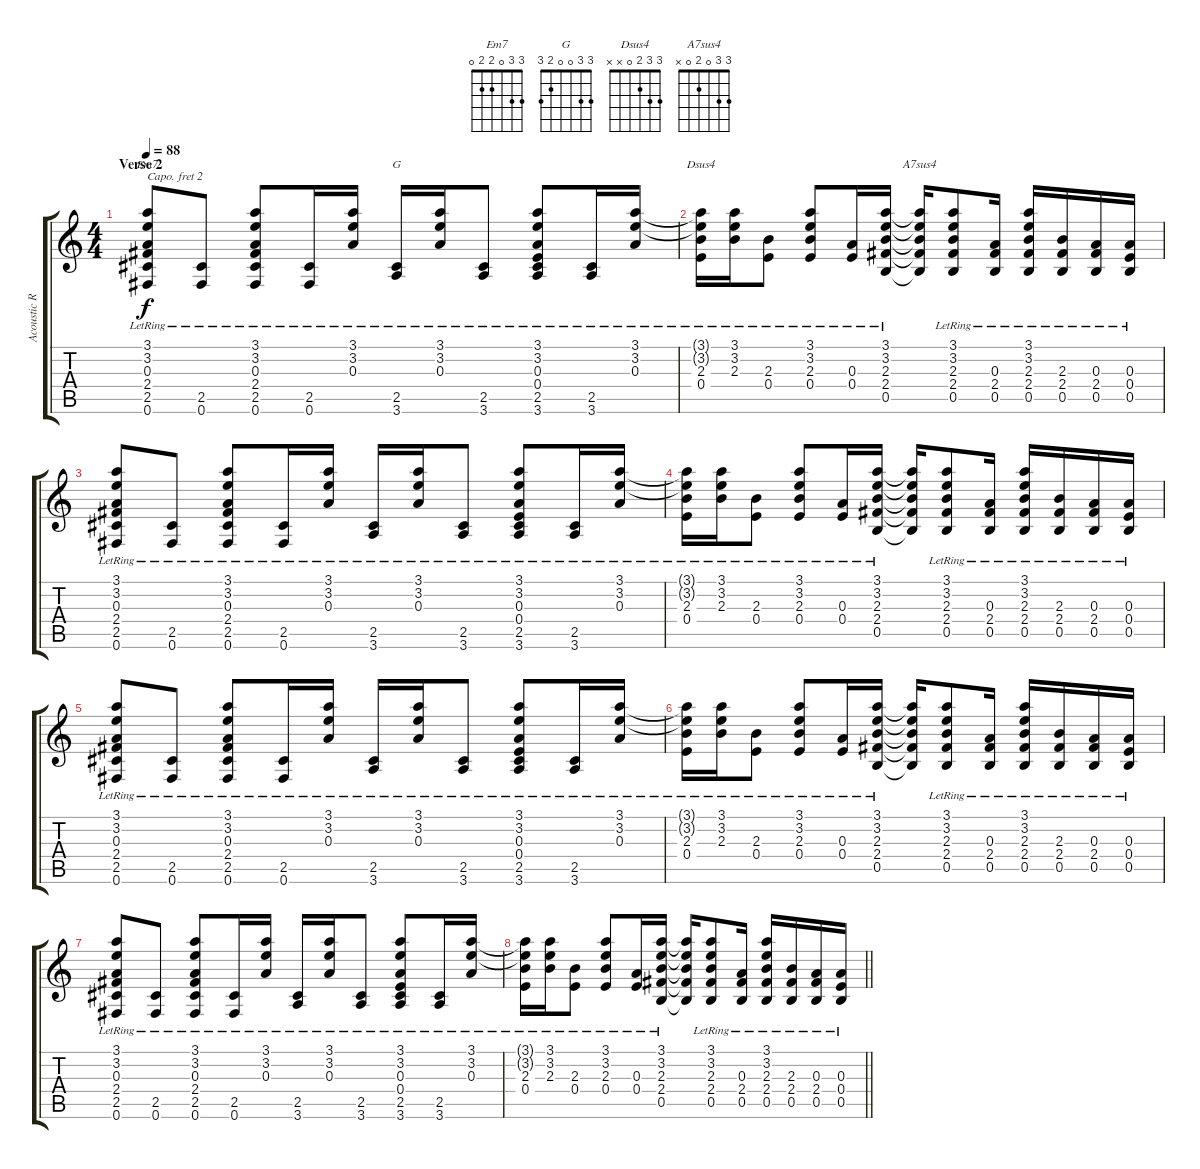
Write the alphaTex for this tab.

\track ("Acoustic Rhythm Guitar" "Acoustic R") {instrument acousticguitarsteel}
\staff {score tabs}
\capo 2
\tuning (E4 B3 G3 D3 A2 E2) {hide}
\chord ("Em7" 3 3 0 2 2 0)
\chord ("G" 3 3 0 0 2 3)
\chord ("Dsus4" 3 3 2 0 x x)
\chord ("A7sus4" 3 3 0 2 0 x)
\ts (4 4)
\section ("" "Verse 2")
\tempo 88
\clef g2
\ks c
(3.1{lr} 3.2{lr} 0.3{lr} 2.4{lr} 2.5{lr} 0.6{lr}).8{ch "Em7" dy f} (2.5{lr} 0.6{lr}).8 (3.1{lr} 3.2{lr} 0.3{lr} 2.4{lr} 2.5{lr} 0.6{lr}).8 (2.5{lr} 0.6{lr}).16 (3.1{lr} 3.2{lr} 0.3{lr}).16 (2.5{lr} 3.6{lr}).16{ch "G"} (3.1{lr} 3.2{lr} 0.3{lr}).16 (2.5{lr} 3.6{lr}).8 (3.1{lr} 3.2{lr} 0.3{lr} 0.4{lr} 2.5{lr} 3.6{lr}).8 (2.5{lr} 3.6{lr}).16 (3.1{lr} 3.2{lr} 0.3{lr}).16 |
(3.1{t} 3.2{t} 2.3{lr} 0.4{lr}).16{ch "Dsus4"} (3.1{lr} 3.2{lr} 2.3{lr}).16 (2.3{lr} 0.4{lr}).8 (3.1{lr} 3.2{lr} 2.3{lr} 0.4{lr}).8 (0.3{lr} 0.4{lr}).16 (3.1{lr} 3.2{lr} 2.3{lr} 2.4{lr} 0.5{lr}).16 (3.1{t} 3.2{t} 2.3{t} 2.4{t} 0.5{t}).16{ch "A7sus4"} (3.1{lr} 3.2{lr} 2.3{lr} 2.4{lr} 0.5{lr}).8 (0.3{lr} 2.4{lr} 0.5{lr}).16 (3.1{lr} 3.2{lr} 2.3{lr} 2.4{lr} 0.5{lr}).16 (2.3{lr} 2.4{lr} 0.5{lr}).16 (0.3{lr} 2.4{lr} 0.5{lr}).16 (0.3{lr} 0.4{lr} 0.5{lr}).16 |
(3.1{lr} 3.2{lr} 0.3{lr} 2.4{lr} 2.5{lr} 0.6{lr}).8 (2.5{lr} 0.6{lr}).8 (3.1{lr} 3.2{lr} 0.3{lr} 2.4{lr} 2.5{lr} 0.6{lr}).8 (2.5{lr} 0.6{lr}).16 (3.1{lr} 3.2{lr} 0.3{lr}).16 (2.5{lr} 3.6{lr}).16 (3.1{lr} 3.2{lr} 0.3{lr}).16 (2.5{lr} 3.6{lr}).8 (3.1{lr} 3.2{lr} 0.3{lr} 0.4{lr} 2.5{lr} 3.6{lr}).8 (2.5{lr} 3.6{lr}).16 (3.1{lr} 3.2{lr} 0.3{lr}).16 |
(3.1{t} 3.2{t} 2.3{lr} 0.4{lr}).16 (3.1{lr} 3.2{lr} 2.3{lr}).16 (2.3{lr} 0.4{lr}).8 (3.1{lr} 3.2{lr} 2.3{lr} 0.4{lr}).8 (0.3{lr} 0.4{lr}).16 (3.1{lr} 3.2{lr} 2.3{lr} 2.4{lr} 0.5{lr}).16 (3.1{t} 3.2{t} 2.3{t} 2.4{t} 0.5{t}).16 (3.1{lr} 3.2{lr} 2.3{lr} 2.4{lr} 0.5{lr}).8 (0.3{lr} 2.4{lr} 0.5{lr}).16 (3.1{lr} 3.2{lr} 2.3{lr} 2.4{lr} 0.5{lr}).16 (2.3{lr} 2.4{lr} 0.5{lr}).16 (0.3{lr} 2.4{lr} 0.5{lr}).16 (0.3{lr} 0.4{lr} 0.5{lr}).16 |
(3.1{lr} 3.2{lr} 0.3{lr} 2.4{lr} 2.5{lr} 0.6{lr}).8 (2.5{lr} 0.6{lr}).8 (3.1{lr} 3.2{lr} 0.3{lr} 2.4{lr} 2.5{lr} 0.6{lr}).8 (2.5{lr} 0.6{lr}).16 (3.1{lr} 3.2{lr} 0.3{lr}).16 (2.5{lr} 3.6{lr}).16 (3.1{lr} 3.2{lr} 0.3{lr}).16 (2.5{lr} 3.6{lr}).8 (3.1{lr} 3.2{lr} 0.3{lr} 0.4{lr} 2.5{lr} 3.6{lr}).8 (2.5{lr} 3.6{lr}).16 (3.1{lr} 3.2{lr} 0.3{lr}).16 |
(3.1{t} 3.2{t} 2.3{lr} 0.4{lr}).16 (3.1{lr} 3.2{lr} 2.3{lr}).16 (2.3{lr} 0.4{lr}).8 (3.1{lr} 3.2{lr} 2.3{lr} 0.4{lr}).8 (0.3{lr} 0.4{lr}).16 (3.1{lr} 3.2{lr} 2.3{lr} 2.4{lr} 0.5{lr}).16 (3.1{t} 3.2{t} 2.3{t} 2.4{t} 0.5{t}).16 (3.1{lr} 3.2{lr} 2.3{lr} 2.4{lr} 0.5{lr}).8 (0.3{lr} 2.4{lr} 0.5{lr}).16 (3.1{lr} 3.2{lr} 2.3{lr} 2.4{lr} 0.5{lr}).16 (2.3{lr} 2.4{lr} 0.5{lr}).16 (0.3{lr} 2.4{lr} 0.5{lr}).16 (0.3{lr} 0.4{lr} 0.5{lr}).16 |
(3.1{lr} 3.2{lr} 0.3{lr} 2.4{lr} 2.5{lr} 0.6{lr}).8 (2.5{lr} 0.6{lr}).8 (3.1{lr} 3.2{lr} 0.3{lr} 2.4{lr} 2.5{lr} 0.6{lr}).8 (2.5{lr} 0.6{lr}).16 (3.1{lr} 3.2{lr} 0.3{lr}).16 (2.5{lr} 3.6{lr}).16 (3.1{lr} 3.2{lr} 0.3{lr}).16 (2.5{lr} 3.6{lr}).8 (3.1{lr} 3.2{lr} 0.3{lr} 0.4{lr} 2.5{lr} 3.6{lr}).8 (2.5{lr} 3.6{lr}).16 (3.1{lr} 3.2{lr} 0.3{lr}).16 |
\barLineRight lightlight
(3.1{t} 3.2{t} 2.3{lr} 0.4{lr}).16 (3.1{lr} 3.2{lr} 2.3{lr}).16 (2.3{lr} 0.4{lr}).8 (3.1{lr} 3.2{lr} 2.3{lr} 0.4{lr}).8 (0.3{lr} 0.4{lr}).16 (3.1{lr} 3.2{lr} 2.3{lr} 2.4{lr} 0.5{lr}).16 (3.1{t} 3.2{t} 2.3{t} 2.4{t} 0.5{t}).16 (3.1{lr} 3.2{lr} 2.3{lr} 2.4{lr} 0.5{lr}).8 (0.3{lr} 2.4{lr} 0.5{lr}).16 (3.1{lr} 3.2{lr} 2.3{lr} 2.4{lr} 0.5{lr}).16 (2.3{lr} 2.4{lr} 0.5{lr}).16 (0.3{lr} 2.4{lr} 0.5{lr}).16 (0.3{lr} 0.4{lr} 0.5{lr}).16
